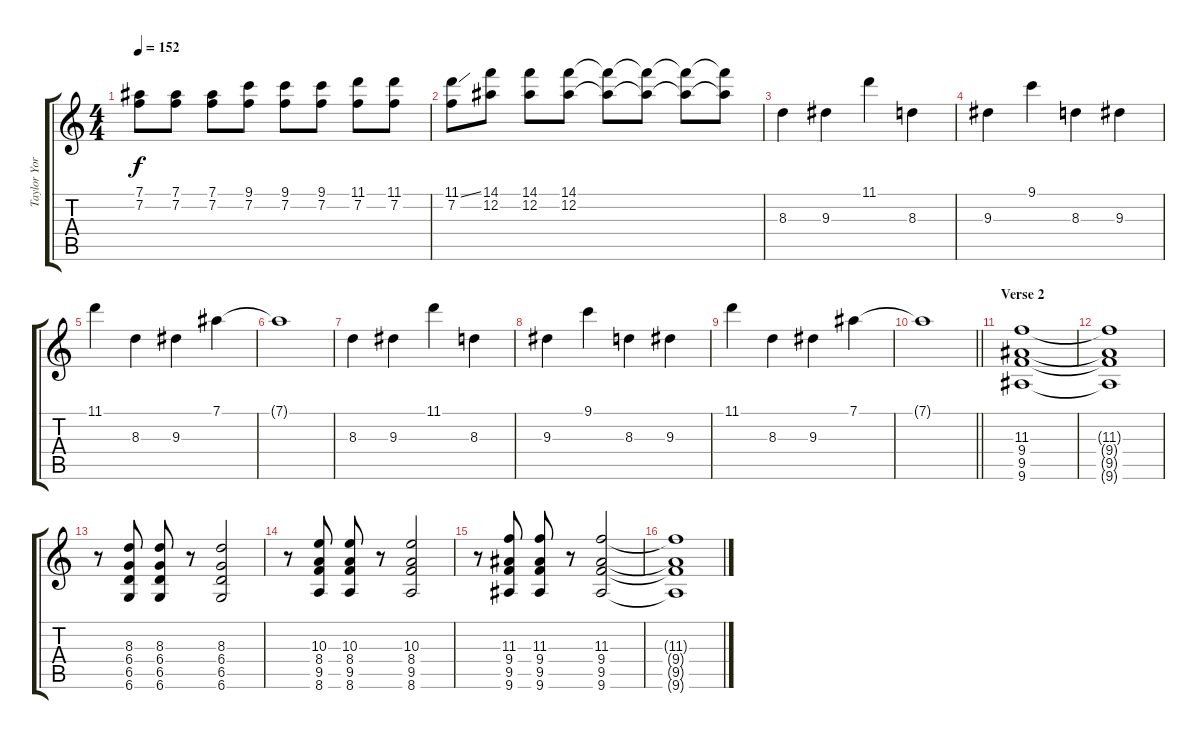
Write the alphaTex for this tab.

\track ("Taylor York - Guitar" "Taylor Yor") {instrument distortionguitar}
\staff {score tabs}
\tuning (Eb4 Bb3 Gb3 Db3 Ab2 Db2) {hide}
\ts (4 4)
\tempo 152
\clef g2
\ks c
(7.1 7.2).8{dy f} (7.1 7.2).8 (7.1 7.2).8 (9.1 7.2).8 (9.1 7.2).8 (9.1 7.2).8 (11.1 7.2).8 (11.1 7.2).8 |
(11.1{ss} 7.2).8 (14.1 12.2).8 (14.1 12.2).8 (14.1 12.2).8 (14.1{t} 12.2{t}).8 (14.1{t} 12.2{t}).8 (14.1{t} 12.2{t}).8 (14.1{t} 12.2{t}).8 |
8.3.4 9.3.4 11.1.4 8.3.4 |
9.3.4 9.1.4 8.3.4 9.3.4 |
11.1.4 8.3.4 9.3.4 7.1.4 |
7.1{t}.1 |
8.3.4 9.3.4 11.1.4 8.3.4 |
9.3.4 9.1.4 8.3.4 9.3.4 |
11.1.4 8.3.4 9.3.4 7.1.4 |
\barLineRight lightlight
7.1{t}.1 |
\section ("" "Verse 2")
(11.3 9.4 9.5 9.6).1 |
(11.3{t} 9.4{t} 9.5{t} 9.6{t}).1 |
r.8 (8.3 6.4 6.5 6.6).8 (8.3 6.4 6.5 6.6).8 r.8 (8.3 6.4 6.5 6.6).2 |
r.8 (10.3 8.4 9.5 8.6).8 (10.3 8.4 9.5 8.6).8 r.8 (10.3 8.4 9.5 8.6).2 |
r.8 (11.3 9.4 9.5 9.6).8 (11.3 9.4 9.5 9.6).8 r.8 (11.3 9.4 9.5 9.6).2 |
(11.3{t} 9.4{t} 9.5{t} 9.6{t}).1
